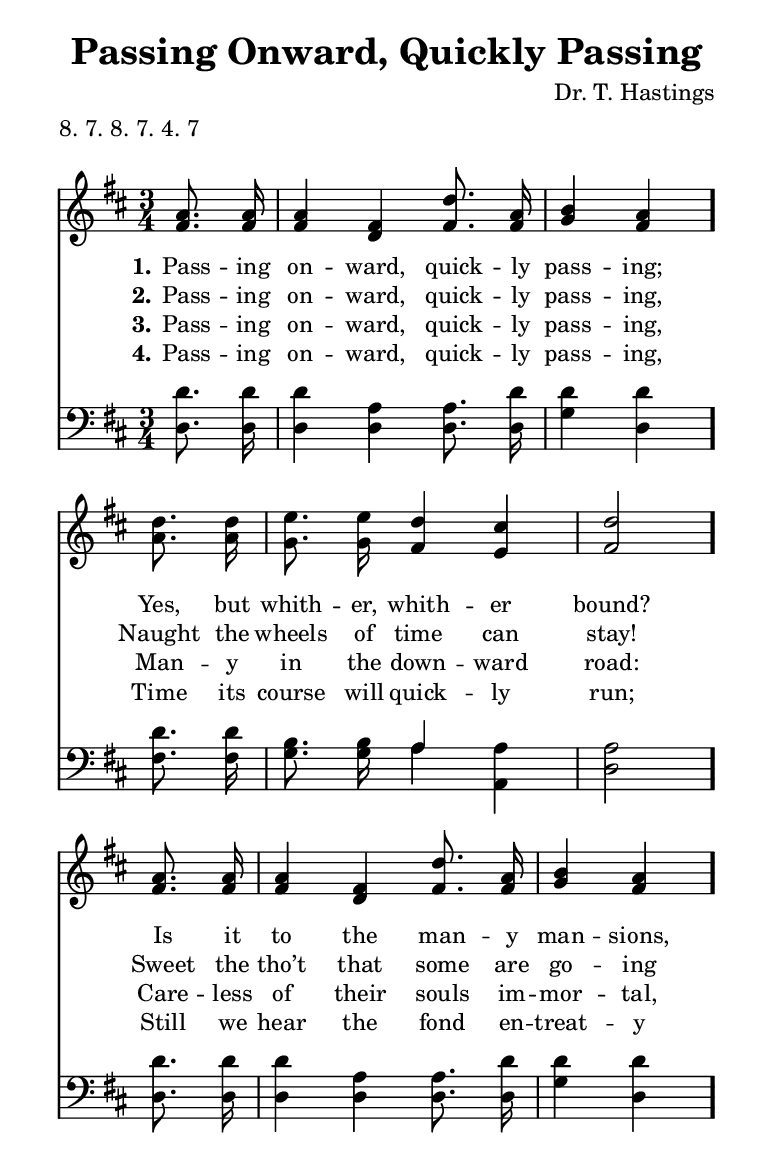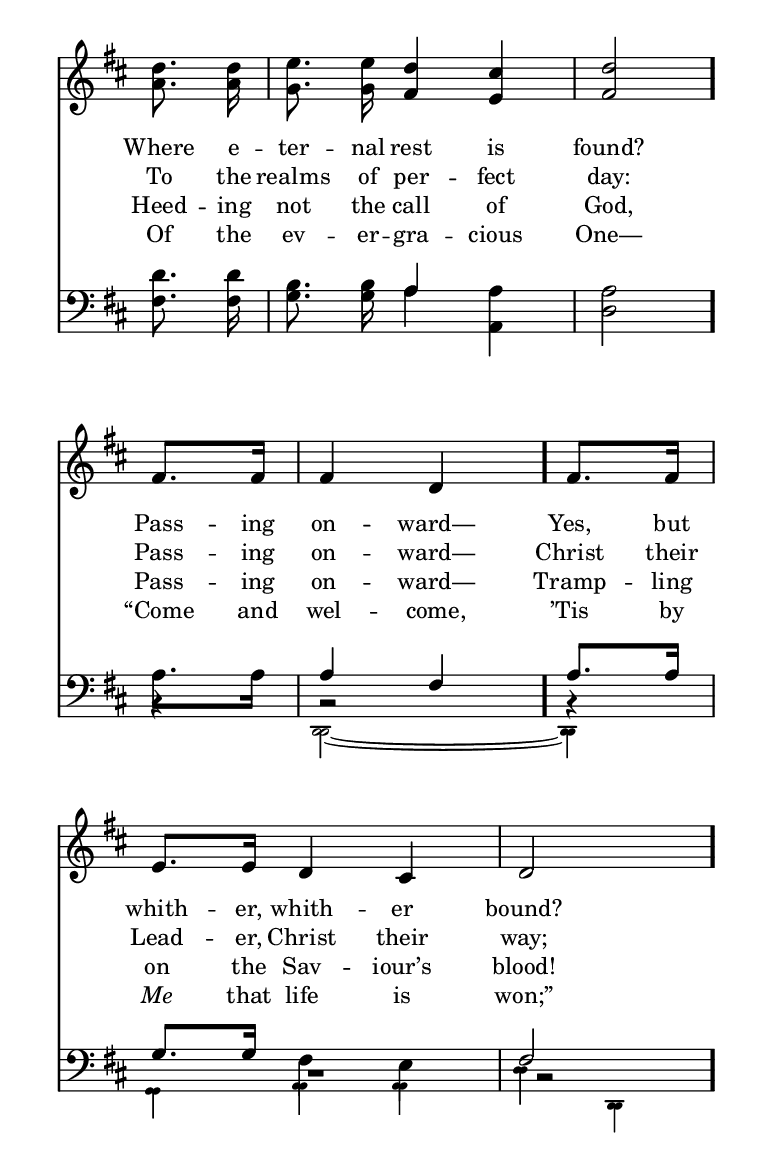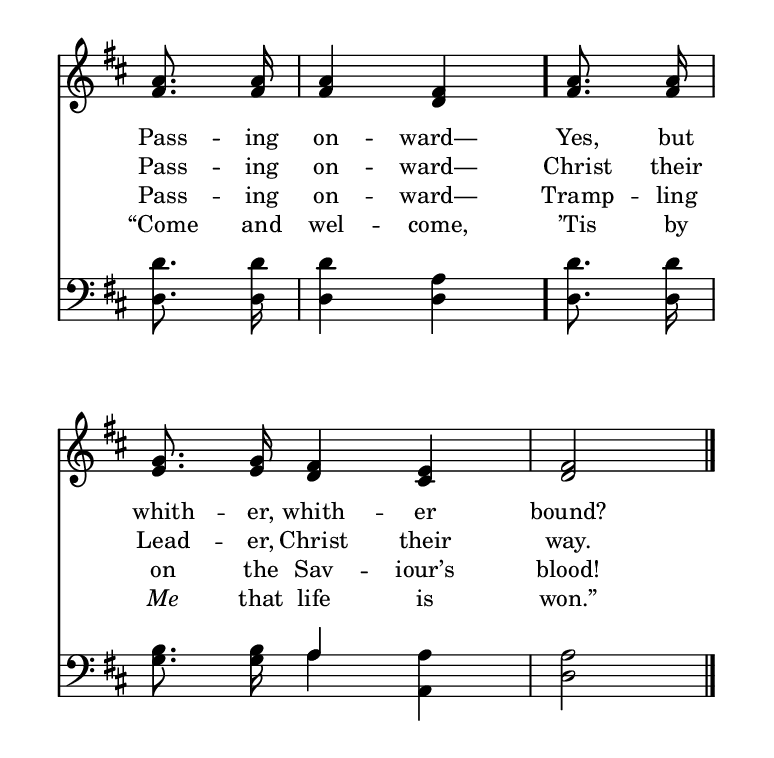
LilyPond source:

\include "common/global.ily"
\paper {
  \include "common/paper.ily"
  %ragged-bottom = ##t
  %ragged-last-bottom = ##t
  %systems-per-page = ##f
  %page-count = ##f
}

\header{
  hymnnumber = "30"
  title = "Passing Onward, Quickly Passing"
  tunename = "Zion"
  meter = "8. 7. 8. 7. 4. 7"
  %poet = ""
  composer = "Dr. T. Hastings"
  %copyright = ""
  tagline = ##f
}

% for fermata in MIDI
ta = { \tempo 4=80 }
tb = { \tempo 4=40 }

patternAA = { c8. c16 | c4 c4 c8. c16 | c4 c4 }

patternBA = { c8. c16 | c8. c16 c4 c4 | c2 }
patternBB = { c4 | \once \override MultiMeasureRest.staff-position = #-8 R1*3/4 | c2 }
% needs more tweaking that we can provide in a pattern
%patternBC = { r4 | \once \override MultiMeasureRest.staff-position = #-2 R1*3/4 | r2 }

patternCA = { c8. c16 | c4 c4 }
patternCB = { c4 | c2 }

global = {
  \include "common/overrides.ily"
  \override Staff.TimeSignature.style = #'numbered
  \time 3/4
  \override Score.MetronomeMark.transparent = ##t % hide all fermata changes too
  \ta
  \key d \major
  \partial 4
  \autoBeamOff
}

notesSoprano = {
\global
\relative c'' {

  \changePitch \patternAA { a a | a fis d' a | b a }
  \changePitch \patternBA { d d | e e d cis  | d   }
  \changePitch \patternAA { a a | a fis d' a | b a }
  \changePitch \patternBA { d d | e e d cis  | d   }

  \changePitch \patternCA { fis, fis | fis d     }
  \changePitch \patternBA { fis fis  | e e d cis | d   }
  \changePitch \patternCA { a' a     | a fis     }
  \changePitch \patternBA { a a      | g g fis e | fis }

  \bar "|."

}
}

notesAlto = {
\global
\relative e' {

  \changePitch \patternAA { fis fis | fis d fis fis | g fis }
  \changePitch \patternBA { a a     | g g fis e     | fis   }
  \changePitch \patternAA { fis fis | fis d fis fis | g fis }
  \changePitch \patternBA { a a     | g g fis e     | fis   }

  \changePitch \patternCB { r       | r         }
  \changePitch \patternBB { r       |           | r } % middle rest is explicit in patternBB
  \changePitch \patternCA { fis fis | fis d     }
  \changePitch \patternBA { fis fis | e e d cis | d }

}
}

notesTenor = {
\global
\relative a {

  \changePitch \patternAA { d d | d a a d | d d }
  \changePitch \patternBA { d d | b b a a | a   }
  \changePitch \patternAA { d d | d a a d | d d }
  \changePitch \patternBA { d d | b b a a | a   }

  \changePitch \patternCA { a a  | a fis     }
  \changePitch \patternBA { a a  | g g fis e | fis }
  \changePitch \patternCA { d' d | d a       }
  \changePitch \patternBA { d d  | b b a a   | a   }

}
}

notesBass = {
\global
\relative f {

  \changePitch \patternAA { d d | d d d d | g d }
  \changePitch \patternBA { fis fis | g g a a, | d }
  \changePitch \patternAA { d d | d d d d | g d }
  \changePitch \patternBA { fis fis | g g a a, | d }

<<
  { b4 \rest | b2 \rest }
\\
  \override NoteHead.font-size = #-4 { \skip 4 | d,2 ~ }
>>

<<
  % XXX hacky (extra-offset doesn't scale, for one thing)
  { b'4 \rest | \once \override Rest.extra-offset = #'(15 . 0) b1*3/4 \rest | \once \override Rest.extra-offset = #'(1.7 . 0) b2 \rest }
\\
  \override NoteHead.font-size = #-4 { d,4 g4 a4 a4 | d4 d,4 }
>>

  \changePitch \patternCA { d' d | d d }
  \changePitch \patternBA { d d | g g a a, | d }

}
}

wordsA = \lyricmode {
\set stanza = "1."

Pass -- ing on -- ward, quick -- ly pass -- ing; \bar "."
Yes, but whith -- er, whith -- er bound? \bar "." \break
Is it to the man -- y man -- sions, \bar "."
Where e -- ter -- nal rest is found? \bar "." \break
Pass -- ing on -- ward— \bar "."
Yes, but whith -- er, whith -- er bound? \bar "." \break
Pass -- ing on -- ward— \bar "."
Yes, but whith -- er, whith -- er bound? \bar "." \break

}

wordsB = \lyricmode {
\set stanza = "2."

Pass -- ing on -- ward, quick -- ly pass -- ing,
Naught the wheels of time can stay!
Sweet the tho’t that some are go -- ing
To the realms of per -- fect day:
Pass -- ing on -- ward—
Christ their Lead -- er, Christ their way;
Pass -- ing on -- ward—
Christ their Lead -- er, Christ their way.

}

wordsC = \lyricmode {
\set stanza = "3."

Pass -- ing on -- ward, quick -- ly pass -- ing,
Man -- y in the down -- ward road:
Care -- less of their souls im -- mor -- tal,
Heed -- ing not the call of God,
Pass -- ing on -- ward—
Tramp -- ling on the Sav -- iour’s blood!
Pass -- ing on -- ward—
Tramp -- ling on the Sav -- iour’s blood!

}

wordsD = \lyricmode {
\set stanza = "4."

Pass -- ing on -- ward, quick -- ly pass -- ing,
Time its course will quick -- ly run;
Still we hear the fond en -- treat -- y
Of the ev -- er -- gra -- cious One—
“Come and wel -- come,
’Tis by { \italicsOn } Me { \italicsOff } that life is won;”
“Come and wel -- come,
’Tis by { \italicsOn } Me { \italicsOff } that life is won.”

}

\score {
  \context ChoirStaff <<
    \context Staff = upper <<
      \set ChoirStaff.systemStartDelimiter = #'SystemStartBar
      \set ChoirStaff.printPartCombineTexts = ##f
      \partcombine #'(2 . 9) \notesSoprano \notesAlto
      \context NullVoice = sopranos { \voiceOne << \notesSoprano >> }
      \context NullVoice = altos { \voiceTwo << \notesAlto >> }
      \context Lyrics = one   \lyricsto sopranos \wordsA
      \context Lyrics = two   \lyricsto sopranos \wordsB
      \context Lyrics = three \lyricsto sopranos \wordsC
      \context Lyrics = four  \lyricsto sopranos \wordsD
      %\context Lyrics = five  \lyricsto sopranos \wordsE
    >>
    \context Staff = men <<
      \clef bass
      \set ChoirStaff.printPartCombineTexts = ##f
      \partcombine #'(2 . 9) \notesTenor \notesBass
      \context NullVoice = tenors { \voiceOne << \notesTenor >> }
      \context NullVoice = basses { \voiceTwo << \notesBass >> }
    >>
  >>
  \layout {
    \include "common/layout.ily"
  }
  \midi{
    \include "common/midi.ily"
  }
}

\version "2.19.49"  % necessary for upgrading to future LilyPond versions.

% vi:set et ts=2 sw=2 ai nocindent syntax=lilypond:
